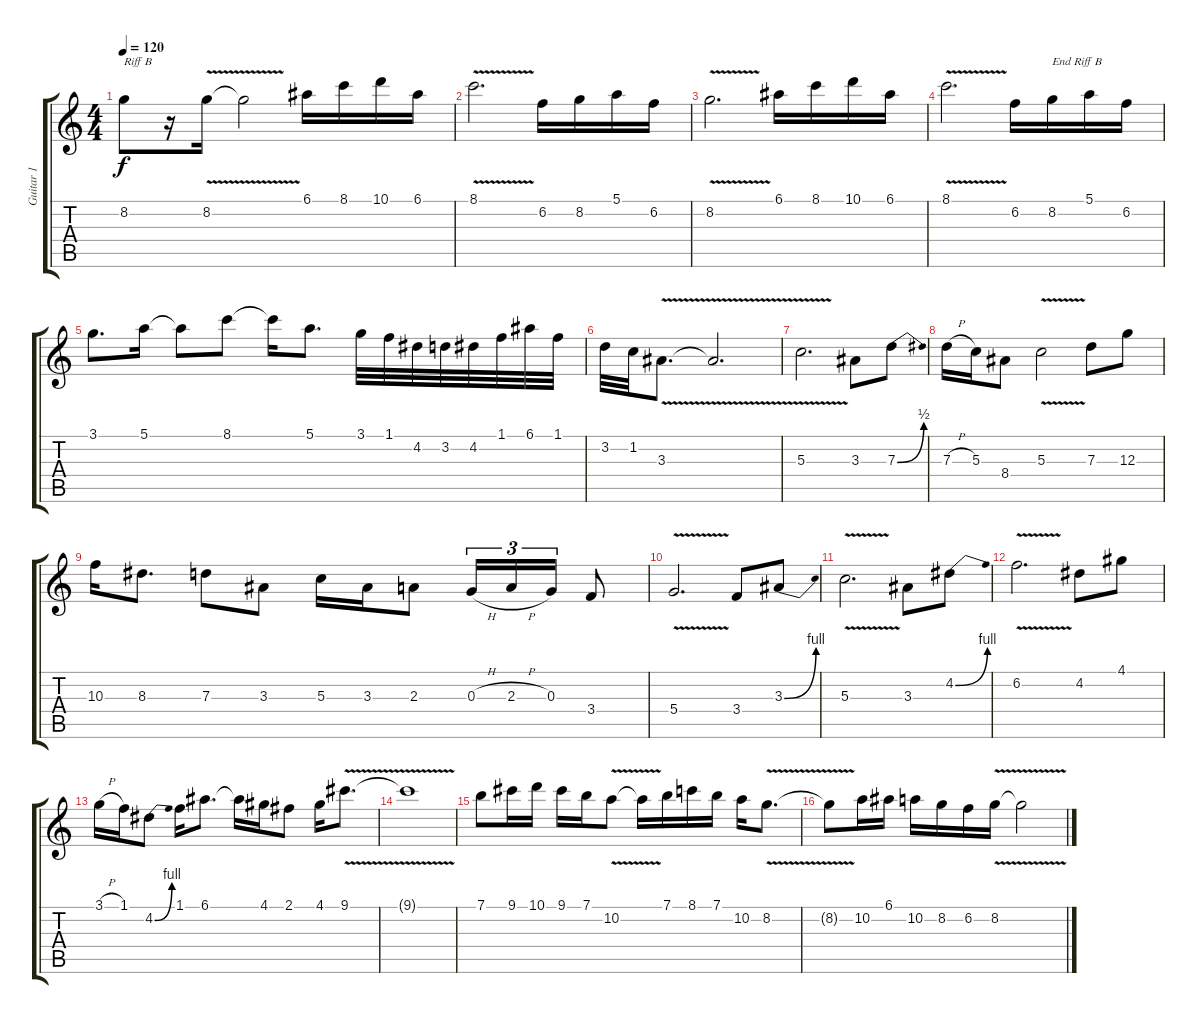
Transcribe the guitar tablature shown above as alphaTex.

\track ("Guitar 1" "Guitar 1") {instrument electricguitarclean}
\staff {score tabs}
\tuning (E4 B3 G3 D3 A2 E2) {hide}
\ts (4 4)
\tempo 120
\clef g2
\ks c
8.2.8{txt "Riff B" dy f} r.16 8.2{v}.16 8.2{t}.2 6.1.16 8.1.16 10.1.16 6.1.16 |
8.1{v}.2{d} 6.2.16 8.2.16 5.1.16 6.2.16 |
8.2{v}.2{d} 6.1.16 8.1.16 10.1.16 6.1.16 |
8.1{v}.2{d} 6.2.16 8.2.16{txt "End Riff B"} 5.1.16 6.2.16 |
3.1.8{d} 5.1.16 5.1{t}.8 8.1.8 8.1{t}.16 5.1.8{d} 3.1.32 1.1.32 4.2.32 3.2.32 4.2.32 1.1.32 6.1.32 1.1.32 |
3.2.32 1.2.32 3.3{v}.8{d} 3.3{t}.2{d} |
5.3{v}.2{d instrument electricguitarclean} 3.3.8 7.3{be (bend 0 0 60 2)}.8 |
7.3{h}.16 5.3.16 8.4.8 5.3{v}.2 7.3.8 12.3.8 |
10.3.16 8.3.8{d} 7.3.8 3.3.8 5.3.16 3.3.16 2.3.8 0.3{h}.16{tu (3 2)} 2.3{h}.16{tu (3 2)} 0.3.16{tu (3 2)} 3.4.8 |
5.4{v}.2{d} 3.4.8 3.3{be (bend 0 0 60 4)}.8 |
5.3{v}.2{d} 3.3.8 4.2{be (bend 0 0 60 4)}.8 |
6.2{v}.2{d} 4.2.8 4.1.8 |
3.1{h}.16 1.1.16 4.2{be (bend 0 0 60 4)}.8 1.1.16 6.1.8{d} 6.1{t}.16 4.1.16 2.1.8 4.1.16 9.1{v}.8{d} |
9.1{t}.1 |
7.1.8 9.1.16 10.1.16 9.1.16 7.1.16 10.2{v}.8 10.2{t}.16 7.1.16 8.1.16 7.1.16 10.2.16 8.2{v}.8{d} |
8.2{t}.8 10.2.16 6.1.16 10.2.16 8.2.16 6.2.16 8.2{v}.16 8.2{t}.2
